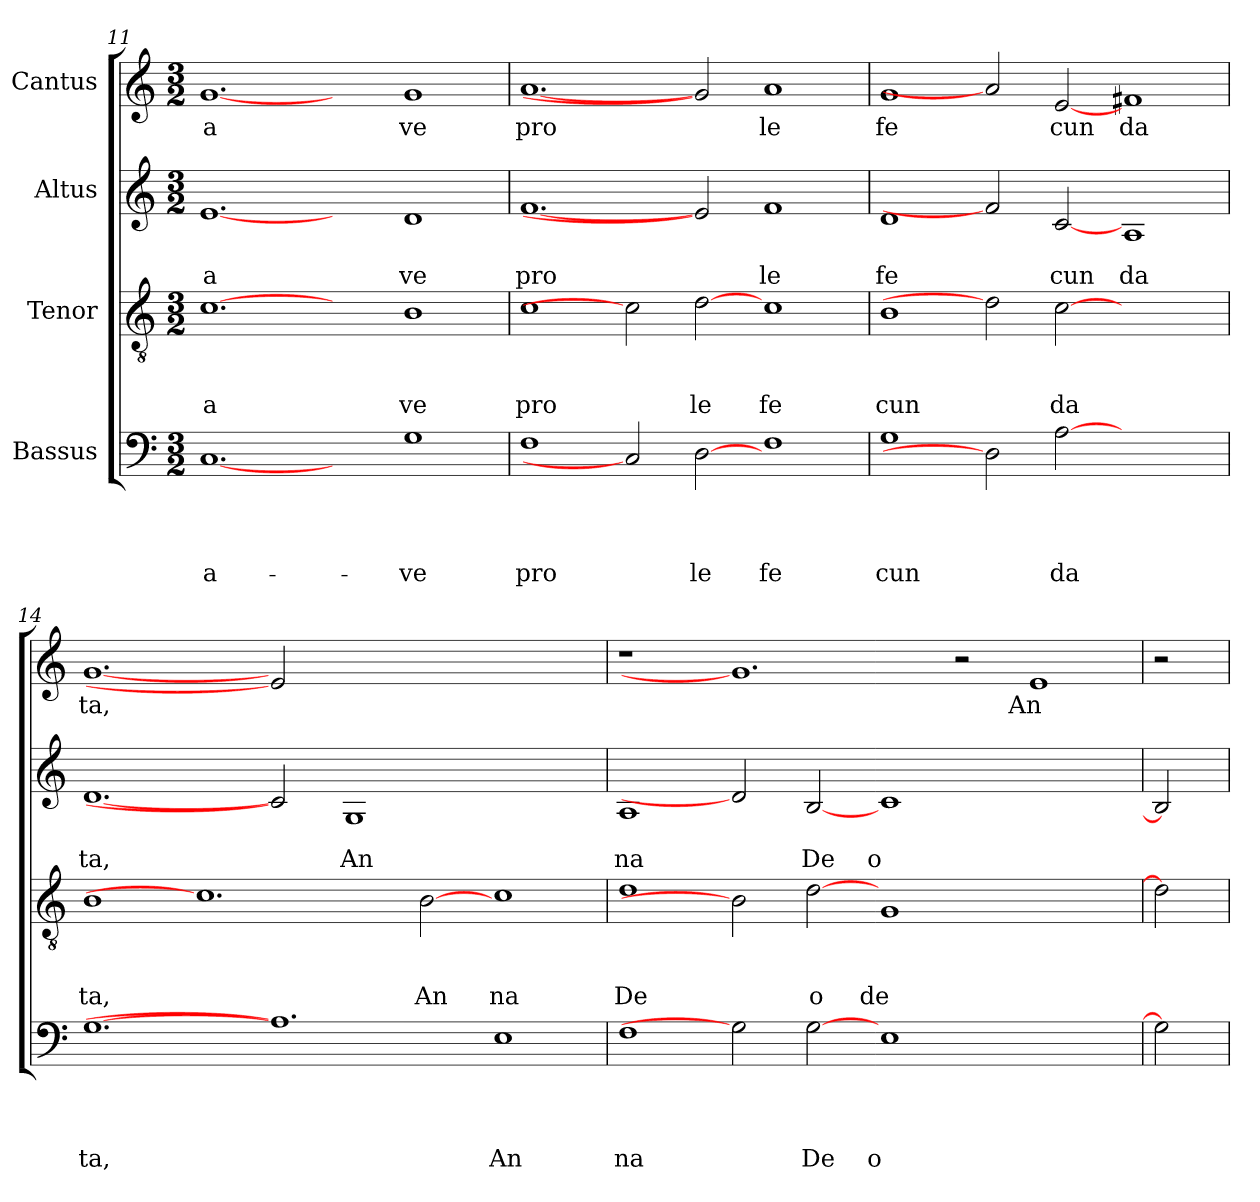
**kern	**text	**text	**text	**text	**kern	**text	**text	**text	**kern	**text	**text	**kern	**text
*part4	*part4	*part4	*part4	*part4	*part3	*part3	*part3	*part3	*part2	*part2	*part2	*part1	*part1
*staff4	*staff4	*staff4	*staff4	*staff4	*staff3	*staff3	*staff3	*staff3	*staff2	*staff2	*staff2	*staff1	*staff1
*I"Bassus	*	*	*	*	*I"Tenor	*	*	*	*I"Altus	*	*	*I"Cantus	*
*clefF4	*	*	*	*	*clefGv2	*	*	*	*clefG2	*	*	*clefG2	*
*k[]	*	*	*	*	*k[]	*	*	*	*k[]	*	*	*k[]	*
*C:	*	*	*	*	*C:	*	*	*	*C:	*	*	*C:	*
*M3/2	*	*	*	*	*M3/2	*	*	*	*M3/2	*	*	*M3/2	*
=11	=11	=11	=11	=11	=11	=11	=11	=11	=11	=11	=11	=11	=11
!	!	!	!	!LO:LY:b	!	!	!	!LO:LY:b	!	!	!LO:LY:b	!	!LO:LY:b
[1.C	.	.	.	a-	[1.c	.	.	a	[1.e	.	a	[1.g	a
2ryy	.	.	.	.	2ryy	.	.	.	2ryy	.	.	2ryy	.
!	!	!	!	!LO:LY:b	!	!	!	!LO:LY:b	!	!	!LO:LY:b	!	!LO:LY:b
1G	.	.	.	-ve	1B	.	.	ve	1d	.	ve	1g	ve
!!LO:LB:g=z
=12	=12	=12	=12	=12	=12	=12	=12	=12	=12	=12	=12	=12	=12
!	!	!	!	!LO:LY:b	!	!	!	!LO:LY:b	!	!	!LO:LY:b	!	!LO:LY:b
1F	.	.	.	pro	1c	.	.	pro	[1.f	.	pro	[1.a	pro
2C]	.	.	.	.	2c]	.	.	.	.	.	.	.	.
!	!	!	!	!LO:LY:b	!	!	!	!LO:LY:b	!	!	!	!	!
[2D	.	.	.	le	[2d	.	.	le	2e]	.	.	2g]	.
!	!	!	!	!LO:LY:b	!	!	!	!LO:LY:b	!	!	!LO:LY:b	!	!LO:LY:b
1F	.	.	.	fe	1c	.	.	fe	1f	.	le	1a	le
=13	=13	=13	=13	=13	=13	=13	=13	=13	=13	=13	=13	=13	=13
!	!	!	!	!LO:LY:b	!	!	!	!LO:LY:b	!	!	!LO:LY:b	!	!LO:LY:b
1G	.	.	.	cun	1B	.	.	cun	1d	.	fe	1g	fe
2D]	.	.	.	.	2d]	.	.	.	2f]	.	.	2a]	.
!	!	!	!	!LO:LY:b	!	!	!	!LO:LY:b	!	!	!LO:LY:b	!	!LO:LY:b
[2A	.	.	.	da	[2c	.	.	da	[2c	.	cun	[2e	cun
!	!	!	!	!	!	!	!	!	!	!	!LO:LY:b	!	!LO:LY:b
1ryy	.	.	.	.	1ryy	.	.	.	1A	.	da	1f#	da
=14	=14	=14	=14	=14	=14	=14	=14	=14	=14	=14	=14	=14	=14
!	!	!	!	!LO:LY:b	!	!	!	!LO:LY:b	!	!	!LO:LY:b	!	!LO:LY:b
[1.G	.	.	.	ta,	1B	.	.	ta,	[1.d	.	ta,	[1.g	ta,
.	.	.	.	.	1.c]	.	.	.	.	.	.	.	.
1.A]	.	.	.	.	.	.	.	.	2c]	.	.	2e]	.
!	!	!	!	!	!	!	!	!	!	!	!LO:LY:b	!	!
.	.	.	.	.	.	.	.	.	1G	.	An	0ryy	.
!	!	!	!	!	!	!	!	!LO:LY:b	!	!	!	!	!
.	.	.	.	.	[2B	.	.	An	.	.	.	.	.
!	!	!	!	!LO:LY:b	!	!	!	!LO:LY:b	!	!	!	!	!
1E	.	.	.	An	1c	.	.	na	1ryy	.	.	.	.
=15	=15	=15	=15	=15	=15	=15	=15	=15	=15	=15	=15	=15	=15
!	!	!	!	!LO:LY:b	!	!	!	!LO:LY:b	!	!	!LO:LY:b	!	!
1F	.	.	.	na	1d	.	.	De	1A	.	na	1r	.
2G]	.	.	.	.	2B]	.	.	.	2d]	.	.	1.g]	.
!	!	!	!	!LO:LY:b	!	!	!	!LO:LY:b	!	!	!LO:LY:b	!	!
[2G	.	.	.	De	[2d	.	.	o	[2B	.	De	.	.
!	!	!	!	!LO:LY:b	!	!	!	!LO:LY:b	!	!	!LO:LY:b	!	!
1E	.	.	.	o	1G	.	.	de	1c	.	o	.	.
.	.	.	.	.	.	.	.	.	.	.	.	2r	.
!	!	!	!	!	!	!	!	!	!	!	!	!	!LO:LY:b
1ryy	.	.	.	.	1ryy	.	.	.	1ryy	.	.	1e	An
=16	=16	=16	=16	=16	=16	=16	=16	=16	=16	=16	=16	=16	=16
2G]	.	.	.	.	2d]	.	.	.	2B]	.	.	2r	.
=	=	=	=	=	=	=	=	=	=	=	=	=	=
*-	*-	*-	*-	*-	*-	*-	*-	*-	*-	*-	*-	*-	*-
